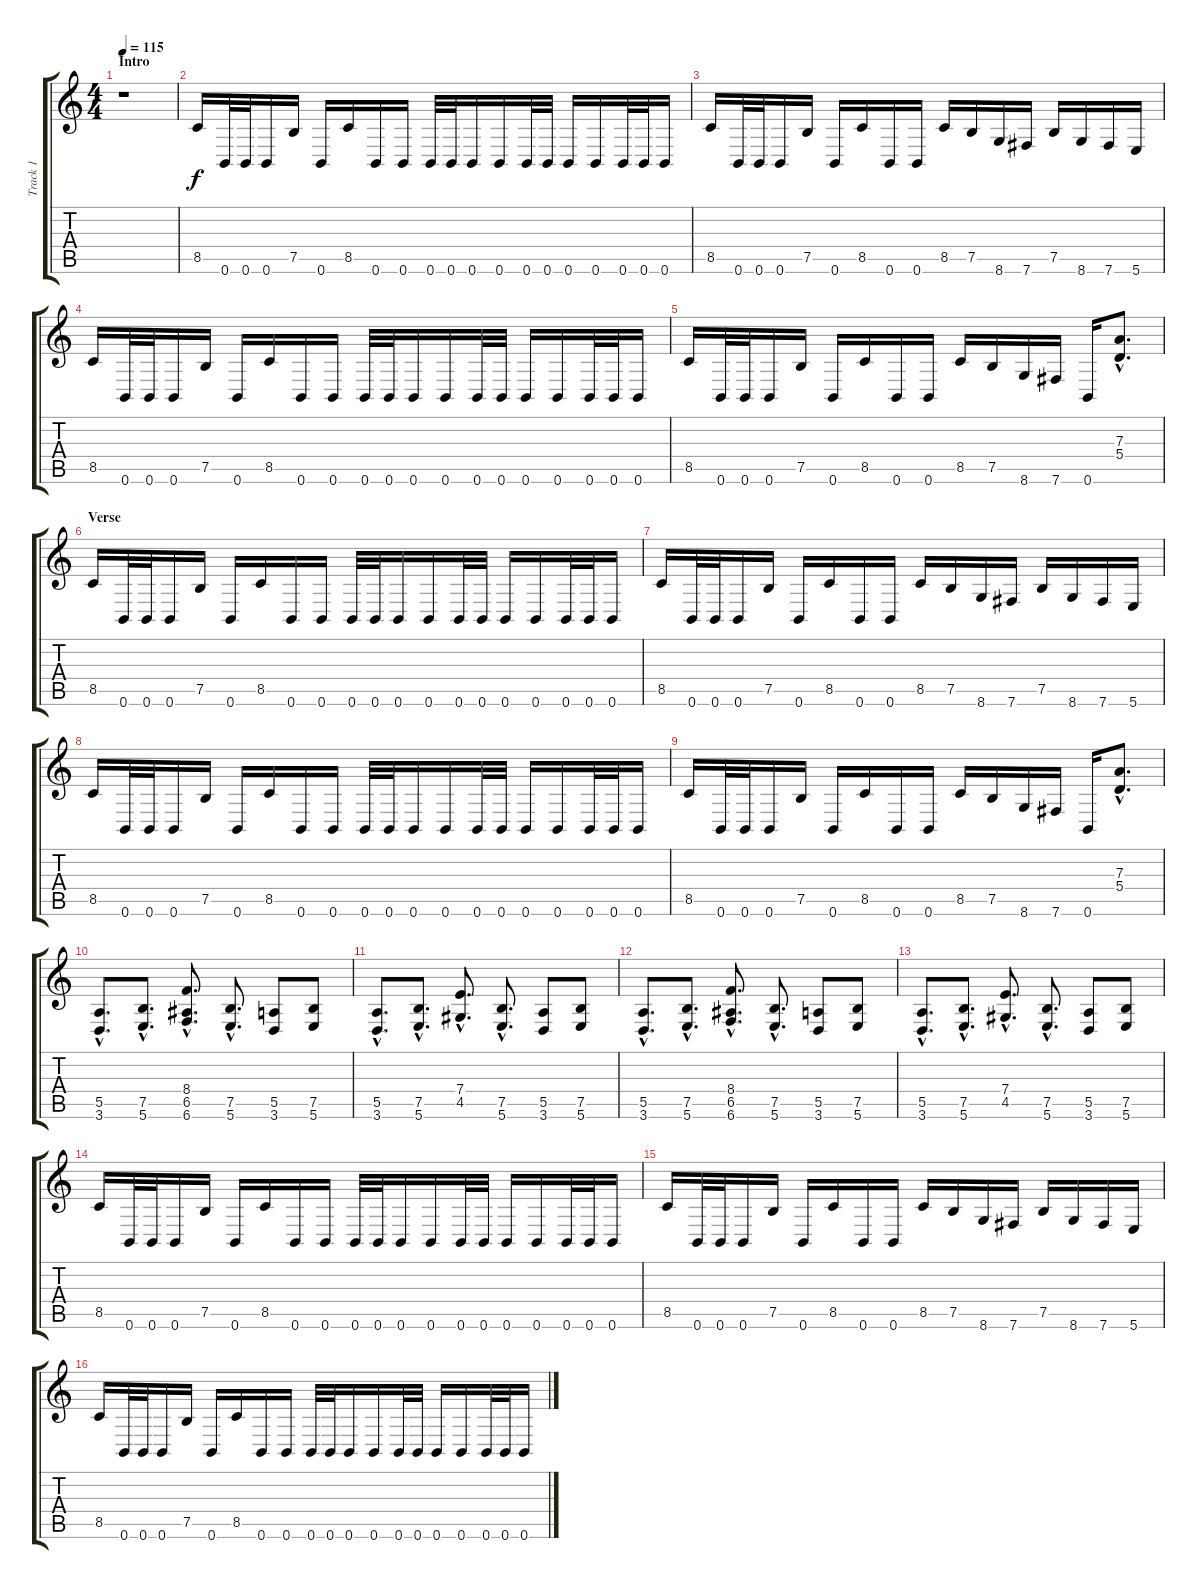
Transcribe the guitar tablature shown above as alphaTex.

\track ("Track 1" "Track 1") {instrument distortionguitar}
\staff {score tabs}
\tuning (B3 Gb3 D3 A2 E2 B1) {hide}
\ts (4 4)
\section ("" "Intro")
\tempo 115
\clef g2
\ks c
r.1{dy f instrument distortionguitar} |
8.5.16 0.6.32 0.6.32 0.6.16 7.5.16 0.6.16 8.5.16 0.6.16 0.6.16 0.6.32 0.6.32 0.6.16 0.6.16 0.6.32 0.6.32 0.6.16 0.6.16 0.6.32 0.6.32 0.6.16 |
8.5.16 0.6.32 0.6.32 0.6.16 7.5.16 0.6.16 8.5.16 0.6.16 0.6.16 8.5.16 7.5.16 8.6.16 7.6.16 7.5.16 8.6.16 7.6.16 5.6.16 |
8.5.16 0.6.32 0.6.32 0.6.16 7.5.16 0.6.16 8.5.16 0.6.16 0.6.16 0.6.32 0.6.32 0.6.16 0.6.16 0.6.32 0.6.32 0.6.16 0.6.16 0.6.32 0.6.32 0.6.16 |
8.5.16 0.6.32 0.6.32 0.6.16 7.5.16 0.6.16 8.5.16 0.6.16 0.6.16 8.5.16 7.5.16 8.6.16 7.6.16 0.6.16 (7.3{hac} 5.4{hac}).8{d} |
\section ("" "Verse")
8.5.16 0.6.32 0.6.32 0.6.16 7.5.16 0.6.16 8.5.16 0.6.16 0.6.16 0.6.32 0.6.32 0.6.16 0.6.16 0.6.32 0.6.32 0.6.16 0.6.16 0.6.32 0.6.32 0.6.16 |
8.5.16 0.6.32 0.6.32 0.6.16 7.5.16 0.6.16 8.5.16 0.6.16 0.6.16 8.5.16 7.5.16 8.6.16 7.6.16 7.5.16 8.6.16 7.6.16 5.6.16 |
8.5.16 0.6.32 0.6.32 0.6.16 7.5.16 0.6.16 8.5.16 0.6.16 0.6.16 0.6.32 0.6.32 0.6.16 0.6.16 0.6.32 0.6.32 0.6.16 0.6.16 0.6.32 0.6.32 0.6.16 |
8.5.16 0.6.32 0.6.32 0.6.16 7.5.16 0.6.16 8.5.16 0.6.16 0.6.16 8.5.16 7.5.16 8.6.16 7.6.16 0.6.16 (7.3{hac} 5.4{hac}).8{d} |
(5.5{hac} 3.6{hac}).8{d} (7.5{hac} 5.6{hac}).8{d} (8.4{hac} 6.5{hac} 6.6{hac}).8{d} (7.5{hac} 5.6{hac}).8{d} (5.5 3.6).8 (7.5 5.6).8 |
(5.5{hac} 3.6{hac}).8{d} (7.5{hac} 5.6{hac}).8{d} (7.4{hac} 4.5{hac}).8{d} (7.5{hac} 5.6{hac}).8{d} (5.5 3.6).8 (7.5 5.6).8 |
(5.5{hac} 3.6{hac}).8{d} (7.5{hac} 5.6{hac}).8{d} (8.4{hac} 6.5{hac} 6.6{hac}).8{d} (7.5{hac} 5.6{hac}).8{d} (5.5 3.6).8 (7.5 5.6).8 |
(5.5{hac} 3.6{hac}).8{d} (7.5{hac} 5.6{hac}).8{d} (7.4{hac} 4.5{hac}).8{d} (7.5{hac} 5.6{hac}).8{d} (5.5 3.6).8 (7.5 5.6).8 |
8.5.16 0.6.32 0.6.32 0.6.16 7.5.16 0.6.16 8.5.16 0.6.16 0.6.16 0.6.32 0.6.32 0.6.16 0.6.16 0.6.32 0.6.32 0.6.16 0.6.16 0.6.32 0.6.32 0.6.16 |
8.5.16 0.6.32 0.6.32 0.6.16 7.5.16 0.6.16 8.5.16 0.6.16 0.6.16 8.5.16 7.5.16 8.6.16 7.6.16 7.5.16 8.6.16 7.6.16 5.6.16 |
8.5.16 0.6.32 0.6.32 0.6.16 7.5.16 0.6.16 8.5.16 0.6.16 0.6.16 0.6.32 0.6.32 0.6.16 0.6.16 0.6.32 0.6.32 0.6.16 0.6.16 0.6.32 0.6.32 0.6.16
